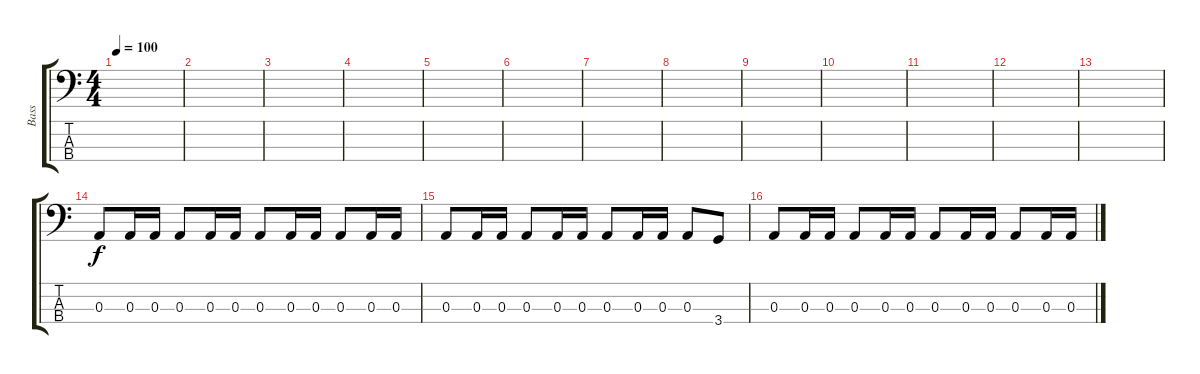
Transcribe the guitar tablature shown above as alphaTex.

\track ("Bass" "Bass") {instrument electricbasspick}
\staff {score tabs}
\tuning (G2 D2 A1 E1) {hide}
\ts (4 4)
\tempo 100
\clef f4
\ks c
|
|
|
|
|
|
|
|
|
|
|
|
|
0.3.8 0.3.16 0.3.16 0.3.8 0.3.16 0.3.16 0.3.8 0.3.16 0.3.16 0.3.8 0.3.16 0.3.16 |
0.3.8 0.3.16 0.3.16 0.3.8 0.3.16 0.3.16 0.3.8 0.3.16 0.3.16 0.3.8 3.4.8 |
0.3.8 0.3.16 0.3.16 0.3.8 0.3.16 0.3.16 0.3.8 0.3.16 0.3.16 0.3.8 0.3.16 0.3.16
